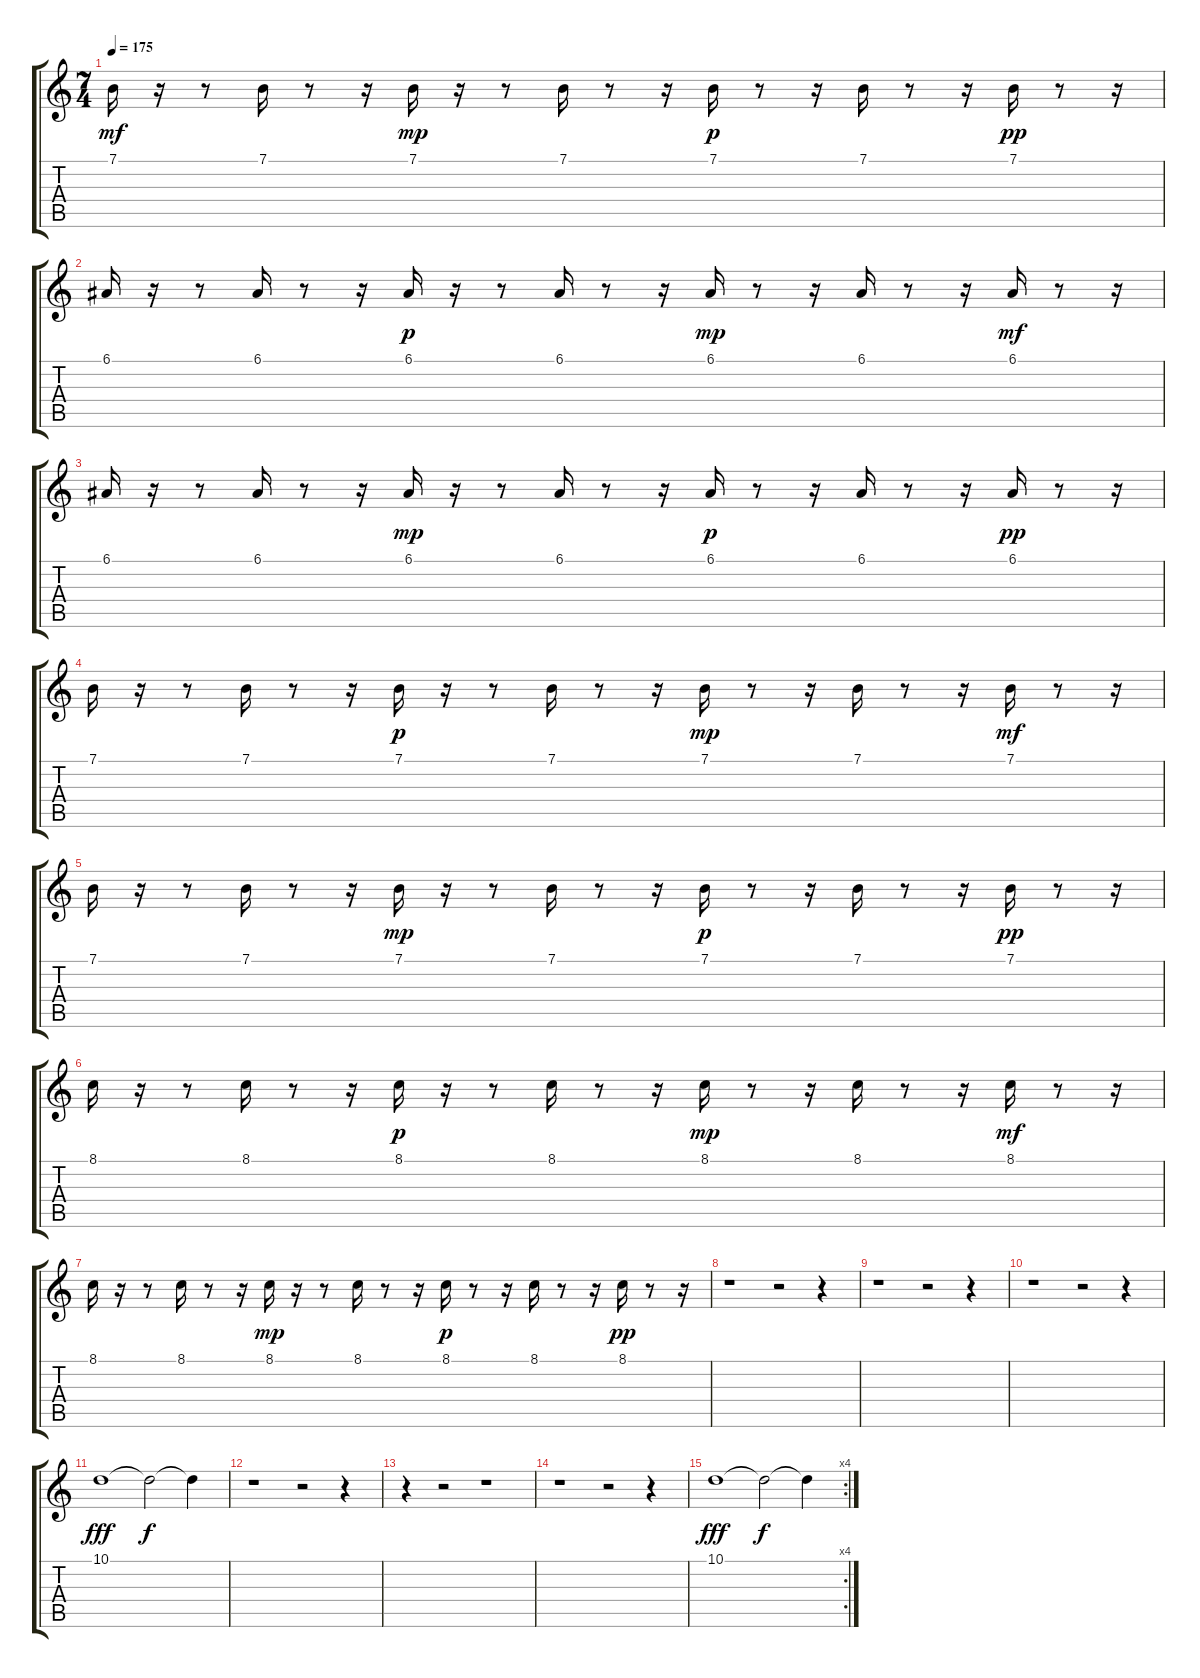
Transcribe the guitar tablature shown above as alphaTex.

\track "" {instrument stringensemble1}
\staff {score tabs}
\tuning (E4 B3 G3 D3 A2 E2) {hide}
\ts (7 4)
\tempo 175
\clef g2
\ks c
7.1.16{dy mf} r.16 r.8 7.1.16 r.8 r.16 7.1.16{dy mp} r.16 r.8 7.1.16 r.8 r.16 7.1.16{dy p} r.8 r.16 7.1.16 r.8 r.16 7.1.16{dy pp} r.8 r.16 |
6.1.16 r.16 r.8 6.1.16 r.8 r.16 6.1.16{dy p} r.16 r.8 6.1.16 r.8 r.16 6.1.16{dy mp} r.8 r.16 6.1.16 r.8 r.16 6.1.16{dy mf} r.8 r.16 |
6.1.16 r.16 r.8 6.1.16 r.8 r.16 6.1.16{dy mp} r.16 r.8 6.1.16 r.8 r.16 6.1.16{dy p} r.8 r.16 6.1.16 r.8 r.16 6.1.16{dy pp} r.8 r.16 |
7.1.16 r.16 r.8 7.1.16 r.8 r.16 7.1.16{dy p} r.16 r.8 7.1.16 r.8 r.16 7.1.16{dy mp} r.8 r.16 7.1.16 r.8 r.16 7.1.16{dy mf} r.8 r.16 |
7.1.16 r.16 r.8 7.1.16 r.8 r.16 7.1.16{dy mp} r.16 r.8 7.1.16 r.8 r.16 7.1.16{dy p} r.8 r.16 7.1.16 r.8 r.16 7.1.16{dy pp} r.8 r.16 |
8.1.16 r.16 r.8 8.1.16 r.8 r.16 8.1.16{dy p} r.16 r.8 8.1.16 r.8 r.16 8.1.16{dy mp} r.8 r.16 8.1.16 r.8 r.16 8.1.16{dy mf} r.8 r.16 |
8.1.16 r.16 r.8 8.1.16 r.8 r.16 8.1.16{dy mp} r.16 r.8 8.1.16 r.8 r.16 8.1.16{dy p} r.8 r.16 8.1.16 r.8 r.16 8.1.16{dy pp} r.8 r.16 |
r.1 r.2 r.4 |
r.1 r.2 r.4 |
r.1 r.2 r.4 |
10.1.1{dy fff} 10.1{t}.2{dy f} 10.1{t}.4 |
r.1 r.2 r.4 |
r.4 r.2 r.1 |
r.1 r.2 r.4 |
\rc 4
10.1.1{dy fff} 10.1{t}.2{dy f} 10.1{t}.4
